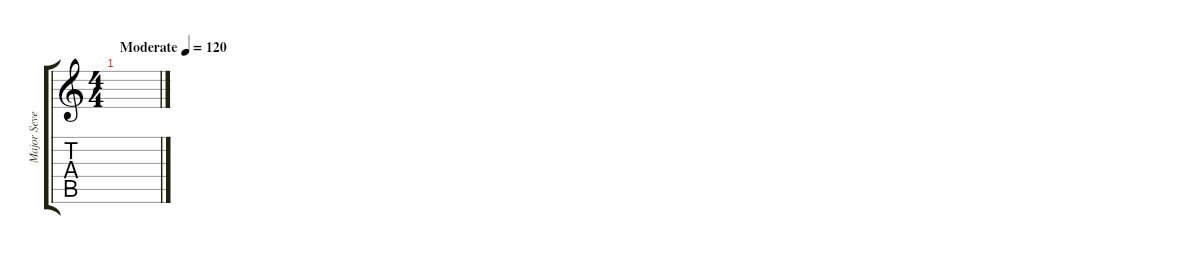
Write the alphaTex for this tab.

\track ("Major Sevenths in Scale" "Major Seve") {instrument acousticguitarsteel}
\staff {score tabs}
\tuning (E4 B3 G3 D3 A2 E2) {hide}
\ts (4 4)
\tempo (120 "Moderate")
\clef g2
\ks c
